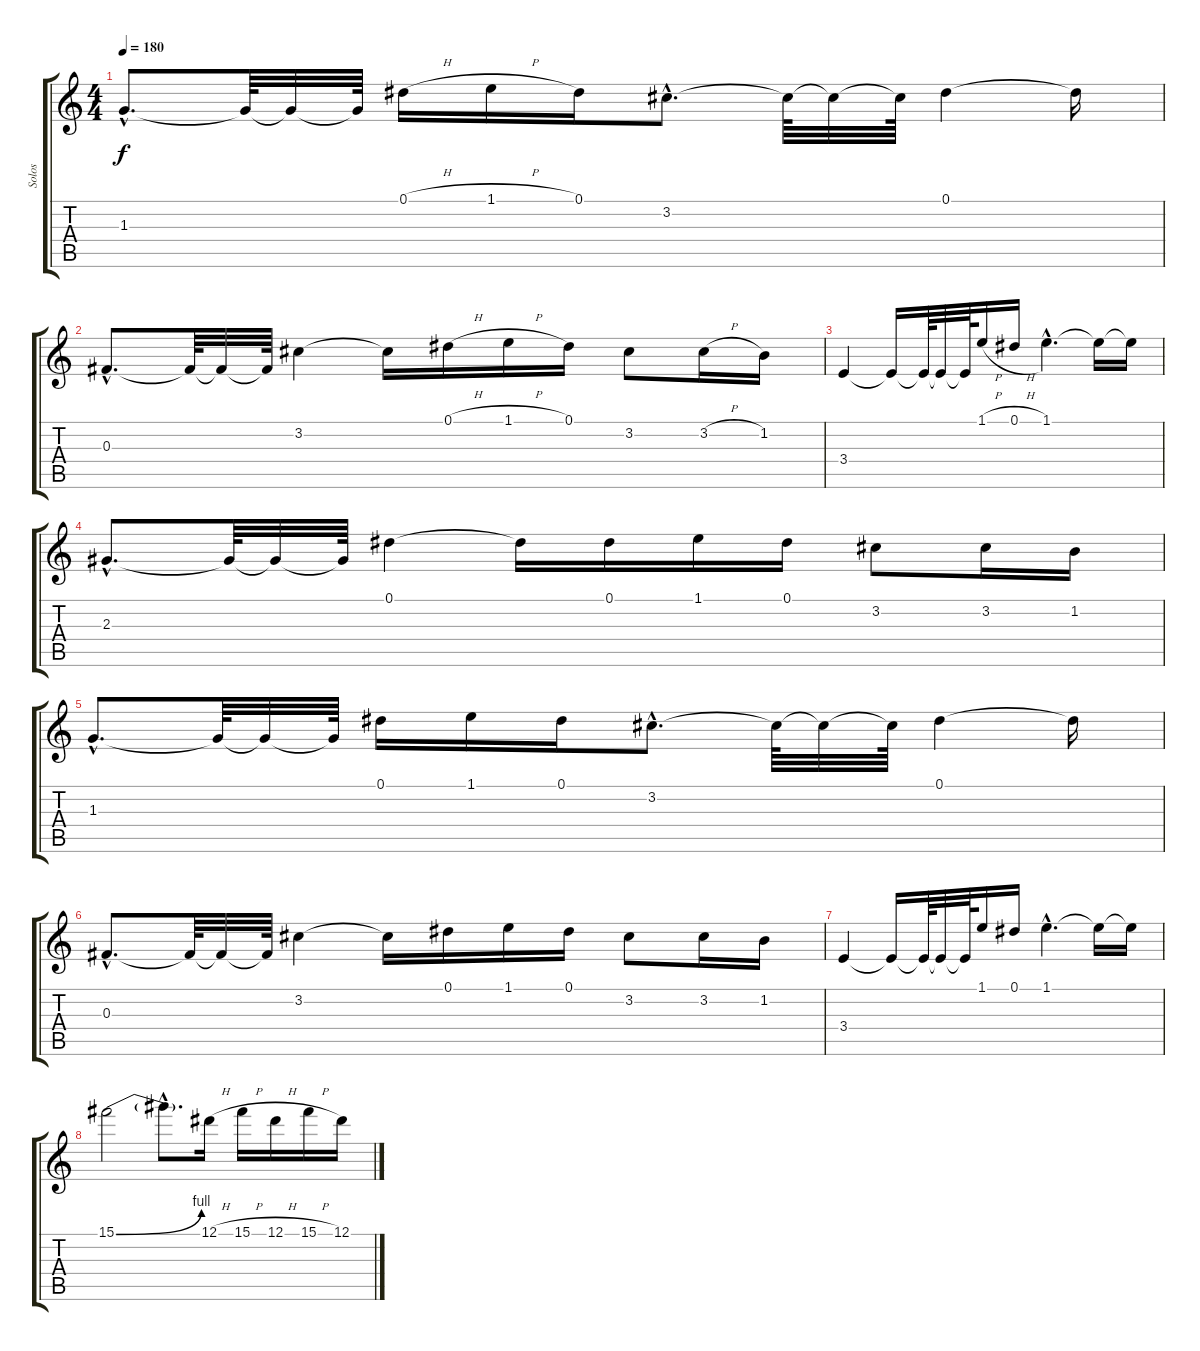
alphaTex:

\track ("Solos" "Solos") {instrument distortionguitar}
\staff {score tabs}
\tuning (Eb4 Bb3 Gb3 Db3 Ab2 Eb2) {hide}
\ts (4 4)
\tempo 180
\clef g2
\ks c
1.3{hac}.8{d dy f} 1.3{t}.64 1.3{t}.32 1.3{t}.64 0.1{h}.16 1.1{h}.16 0.1.16 3.2{hac}.8{d} 3.2{t}.64 3.2{t}.32 3.2{t}.64 0.1.4 0.1{t}.16 |
0.3{hac}.8{d} 0.3{t}.64 0.3{t}.32 0.3{t}.64 3.2.4 3.2{t}.16 0.1{h}.16 1.1{h}.16 0.1.16 3.2.8 3.2{h}.16 1.2.16 |
3.4.4 3.4{t}.16 3.4{t}.64 3.4{t}.32 3.4{t}.64 1.1{h}.16 0.1{h}.16 1.1{hac}.4{d} 1.1{t}.16 1.1{t}.16 |
2.3{hac}.8{d} 2.3{t}.64 2.3{t}.32 2.3{t}.64 0.1.4 0.1{t}.16 0.1.16 1.1.16 0.1.16 3.2.8 3.2.16 1.2.16 |
1.3{hac}.8{d} 1.3{t}.64 1.3{t}.32 1.3{t}.64 0.1.16 1.1.16 0.1.16 3.2{hac}.8{d} 3.2{t}.64 3.2{t}.32 3.2{t}.64 0.1.4 0.1{t}.16 |
0.3{hac}.8{d} 0.3{t}.64 0.3{t}.32 0.3{t}.64 3.2.4 3.2{t}.16 0.1.16 1.1.16 0.1.16 3.2.8 3.2.16 1.2.16 |
3.4.4 3.4{t}.16 3.4{t}.64 3.4{t}.32 3.4{t}.64 1.1.16 0.1.16 1.1{hac}.4{d} 1.1{t}.16 1.1{t}.16 |
15.1{be (bend 0 0 60 4)}.2 15.1{hac t}.8{d} 12.1{h}.16 15.1{h}.16 12.1{h}.16 15.1{h}.16 12.1.16
